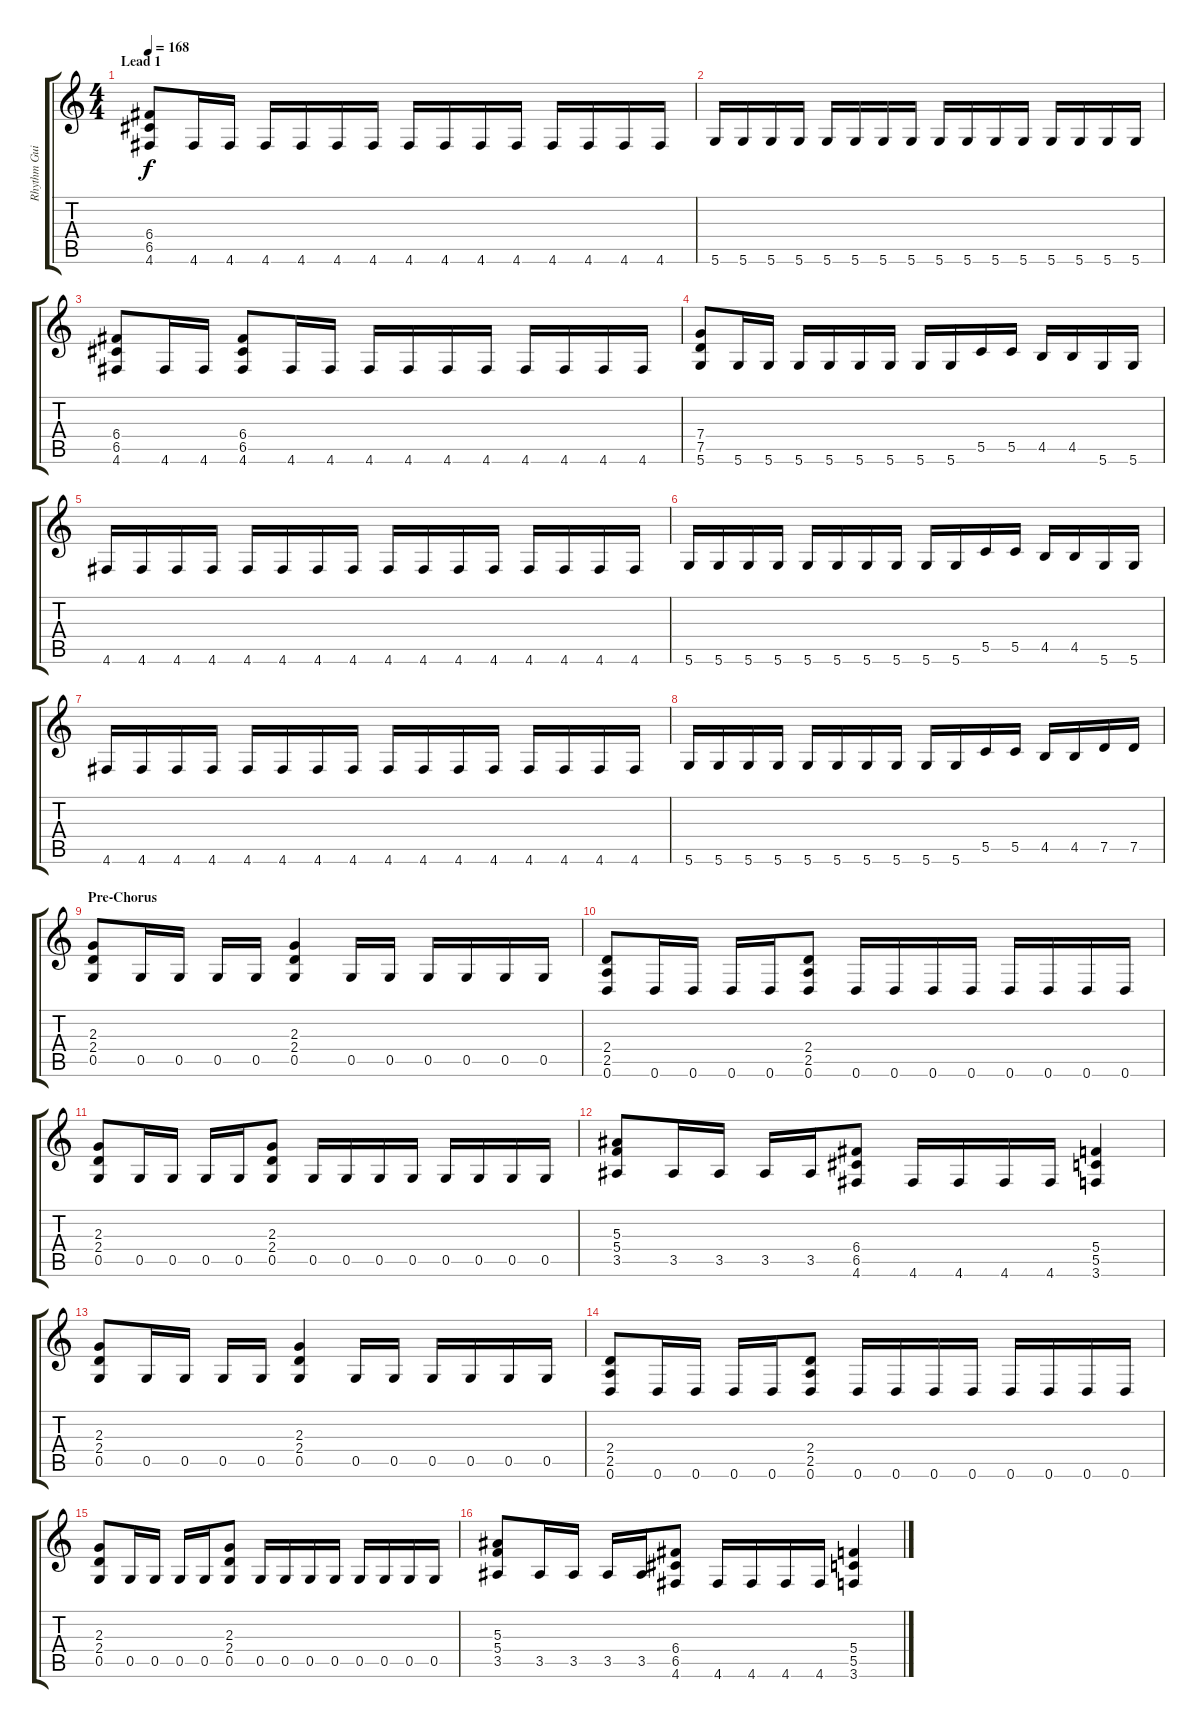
\track ("Rhythm Guitar" "Rhythm Gui") {instrument distortionguitar}
\staff {score tabs}
\tuning (D4 A3 F3 C3 G2 D2) {hide}
\ts (4 4)
\section ("" "Lead 1")
\tempo 168
\clef g2
\ks c
(6.4 6.5 4.6).8{dy f} 4.6.16 4.6.16 4.6.16 4.6.16 4.6.16 4.6.16 4.6.16 4.6.16 4.6.16 4.6.16 4.6.16 4.6.16 4.6.16 4.6.16 |
5.6.16 5.6.16 5.6.16 5.6.16 5.6.16 5.6.16 5.6.16 5.6.16 5.6.16 5.6.16 5.6.16 5.6.16 5.6.16 5.6.16 5.6.16 5.6.16 |
(6.4 6.5 4.6).8 4.6.16 4.6.16 (6.4 6.5 4.6).8 4.6.16 4.6.16 4.6.16 4.6.16 4.6.16 4.6.16 4.6.16 4.6.16 4.6.16 4.6.16 |
(7.4 7.5 5.6).8 5.6.16 5.6.16 5.6.16 5.6.16 5.6.16 5.6.16 5.6.16 5.6.16 5.5.16 5.5.16 4.5.16 4.5.16 5.6.16 5.6.16 |
4.6.16 4.6.16 4.6.16 4.6.16 4.6.16 4.6.16 4.6.16 4.6.16 4.6.16 4.6.16 4.6.16 4.6.16 4.6.16 4.6.16 4.6.16 4.6.16 |
5.6.16 5.6.16 5.6.16 5.6.16 5.6.16 5.6.16 5.6.16 5.6.16 5.6.16 5.6.16 5.5.16 5.5.16 4.5.16 4.5.16 5.6.16 5.6.16 |
4.6.16 4.6.16 4.6.16 4.6.16 4.6.16 4.6.16 4.6.16 4.6.16 4.6.16 4.6.16 4.6.16 4.6.16 4.6.16 4.6.16 4.6.16 4.6.16 |
5.6.16 5.6.16 5.6.16 5.6.16 5.6.16 5.6.16 5.6.16 5.6.16 5.6.16 5.6.16 5.5.16 5.5.16 4.5.16 4.5.16 7.5.16 7.5.16 |
\section ("" "Pre-Chorus")
(2.3 2.4 0.5).8 0.5.16 0.5.16 0.5.16 0.5.16 (2.3 2.4 0.5).4 0.5.16 0.5.16 0.5.16 0.5.16 0.5.16 0.5.16 |
(2.4 2.5 0.6).8 0.6.16 0.6.16 0.6.16 0.6.16 (2.4 2.5 0.6).8 0.6.16 0.6.16 0.6.16 0.6.16 0.6.16 0.6.16 0.6.16 0.6.16 |
(2.3 2.4 0.5).8 0.5.16 0.5.16 0.5.16 0.5.16 (2.3 2.4 0.5).8 0.5.16 0.5.16 0.5.16 0.5.16 0.5.16 0.5.16 0.5.16 0.5.16 |
(5.3 5.4 3.5).8 3.5.16 3.5.16 3.5.16 3.5.16 (6.4 6.5 4.6).8 4.6.16 4.6.16 4.6.16 4.6.16 (5.4 5.5 3.6).4 |
(2.3 2.4 0.5).8 0.5.16 0.5.16 0.5.16 0.5.16 (2.3 2.4 0.5).4 0.5.16 0.5.16 0.5.16 0.5.16 0.5.16 0.5.16 |
(2.4 2.5 0.6).8 0.6.16 0.6.16 0.6.16 0.6.16 (2.4 2.5 0.6).8 0.6.16 0.6.16 0.6.16 0.6.16 0.6.16 0.6.16 0.6.16 0.6.16 |
(2.3 2.4 0.5).8 0.5.16 0.5.16 0.5.16 0.5.16 (2.3 2.4 0.5).8 0.5.16 0.5.16 0.5.16 0.5.16 0.5.16 0.5.16 0.5.16 0.5.16 |
(5.3 5.4 3.5).8 3.5.16 3.5.16 3.5.16 3.5.16 (6.4 6.5 4.6).8 4.6.16 4.6.16 4.6.16 4.6.16 (5.4 5.5 3.6).4
